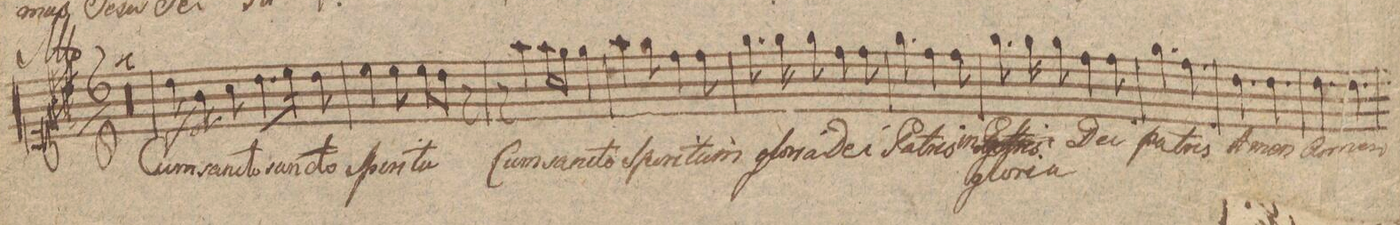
**kern	**text	**text	**dynam
*I"Canto	*	*	*
*clefC1	*	*	*
*k[f#c#g#d#]	*	*	*
*met(c)	*	*	*
*M6/8	*	*	*
0.r	.	.	.
=263	=263	=263	=263
=264	=264	=264	=264
=265	=265	=265	=265
=266	=266	=266	=266
8b\	Cum	.	.
8g#\	san-	.	.
8a\	-cto	.	.
8.b\L	san-	.	.
16cc#\J	.	.	.
8b\	-cto	.	.
=267	=267	=267	=267
4cc#\	Spi-	.	.
8cc#\	-ri-	.	.
8cc#\L	-tu	.	.
8b\J	.	.	.
8r	.	.	.
=268	=268	=268	=268
8r	.	.	.
4ff#\	Cum	.	.
16ff#\LL	san-	.	.
16ee\JJ	.	.	.
4ee\	-cto	.	.
=269	=269	=269	=269
4ff#\	Spi-	.	.
8ee\	-ri-	.	.
4dd#\	-tu	.	.
8dd#\	in	.	.
=270	=270	=270	=270
8.ee\	glo-	.	.
16ee\	-ri-	.	.
8ee\	-a	.	.
4dd#\	De-	.	.
8dd#\	-i	.	.
=271	=271	=271	=271
4.ee\	Pa-	.	.
4dd#\	-tris	.	.
8dd#\	in	.	.
=272	=272	=272	=272
8.ee\	glo-	.	.
16ee\	-ri-	.	.
8ee\	-a	.	.
4dd#\	De-	.	.
8dd#\	-i	.	.
=273	=273	=273	=273
4.ee\	pa-	.	.
4.dd#\	-tris	.	.
=274	=274	=274	=274
4.b\	A-	.	.
4.b\	-men	.	.
=275	=275	=275	=275
4.b\	a-	.	.
4.b\	-men	.	.
=276	=276	=276	=276
*-	*-	*-	*-
